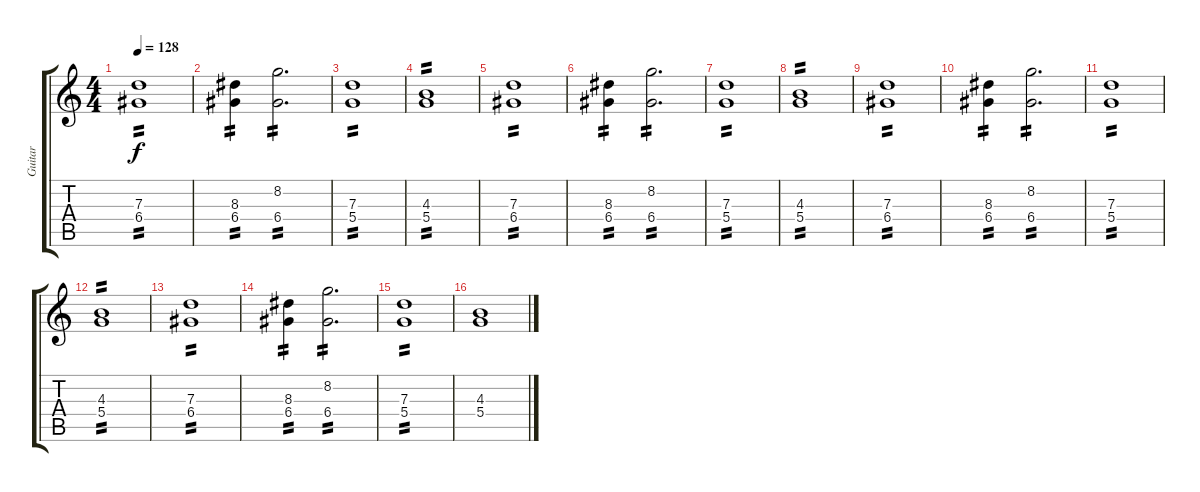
\track ("Guitar" "Guitar") {instrument distortionguitar}
\staff {score tabs}
\tuning (E4 B3 G3 D3 A2 E2) {hide}
\ts (4 4)
\tempo 128
\clef g2
\ks c
(7.3 6.4).1{tp 2 dy f} |
(8.3 6.4).4{tp 2} (8.2 6.4).2{d tp 2} |
(7.3 5.4).1{tp 2} |
(4.3 5.4).1{tp 2} |
(7.3 6.4).1{tp 2} |
(8.3 6.4).4{tp 2} (8.2 6.4).2{d tp 2} |
(7.3 5.4).1{tp 2} |
(4.3 5.4).1{tp 2} |
(7.3 6.4).1{tp 2} |
(8.3 6.4).4{tp 2} (8.2 6.4).2{d tp 2} |
(7.3 5.4).1{tp 2} |
(4.3 5.4).1{tp 2} |
(7.3 6.4).1{tp 2} |
(8.3 6.4).4{tp 2} (8.2 6.4).2{d tp 2} |
(7.3 5.4).1{tp 2} |
(4.3 5.4).1{volume 0}
